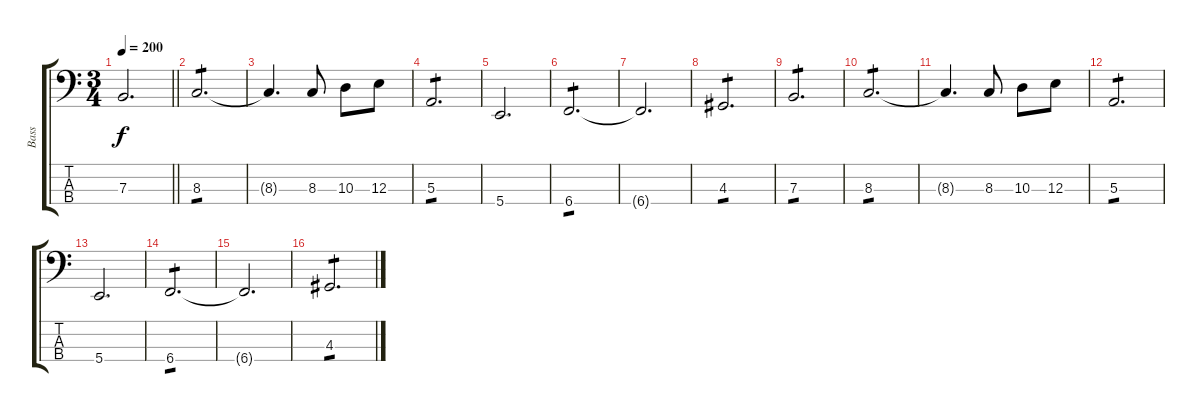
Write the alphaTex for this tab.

\track ("Bass" "Bass") {instrument electricbasspick}
\staff {score tabs}
\tuning (D2 A1 E1 B0) {hide}
\ts (3 4)
\tempo 200
\clef f4
\barLineRight lightlight
\ks c
7.3.2{d dy f} |
8.3.2{d tp 1} |
8.3{t}.4{d} 8.3.8 10.3.8 12.3.8 |
5.3.2{d tp 1} |
5.4.2{d} |
6.4.2{d tp 1} |
6.4{t}.2{d} |
4.3.2{d tp 1} |
7.3.2{d tp 1} |
8.3.2{d tp 1} |
8.3{t}.4{d} 8.3.8 10.3.8 12.3.8 |
5.3.2{d tp 1} |
5.4.2{d} |
6.4.2{d tp 1} |
6.4{t}.2{d} |
4.3.2{d tp 1}
